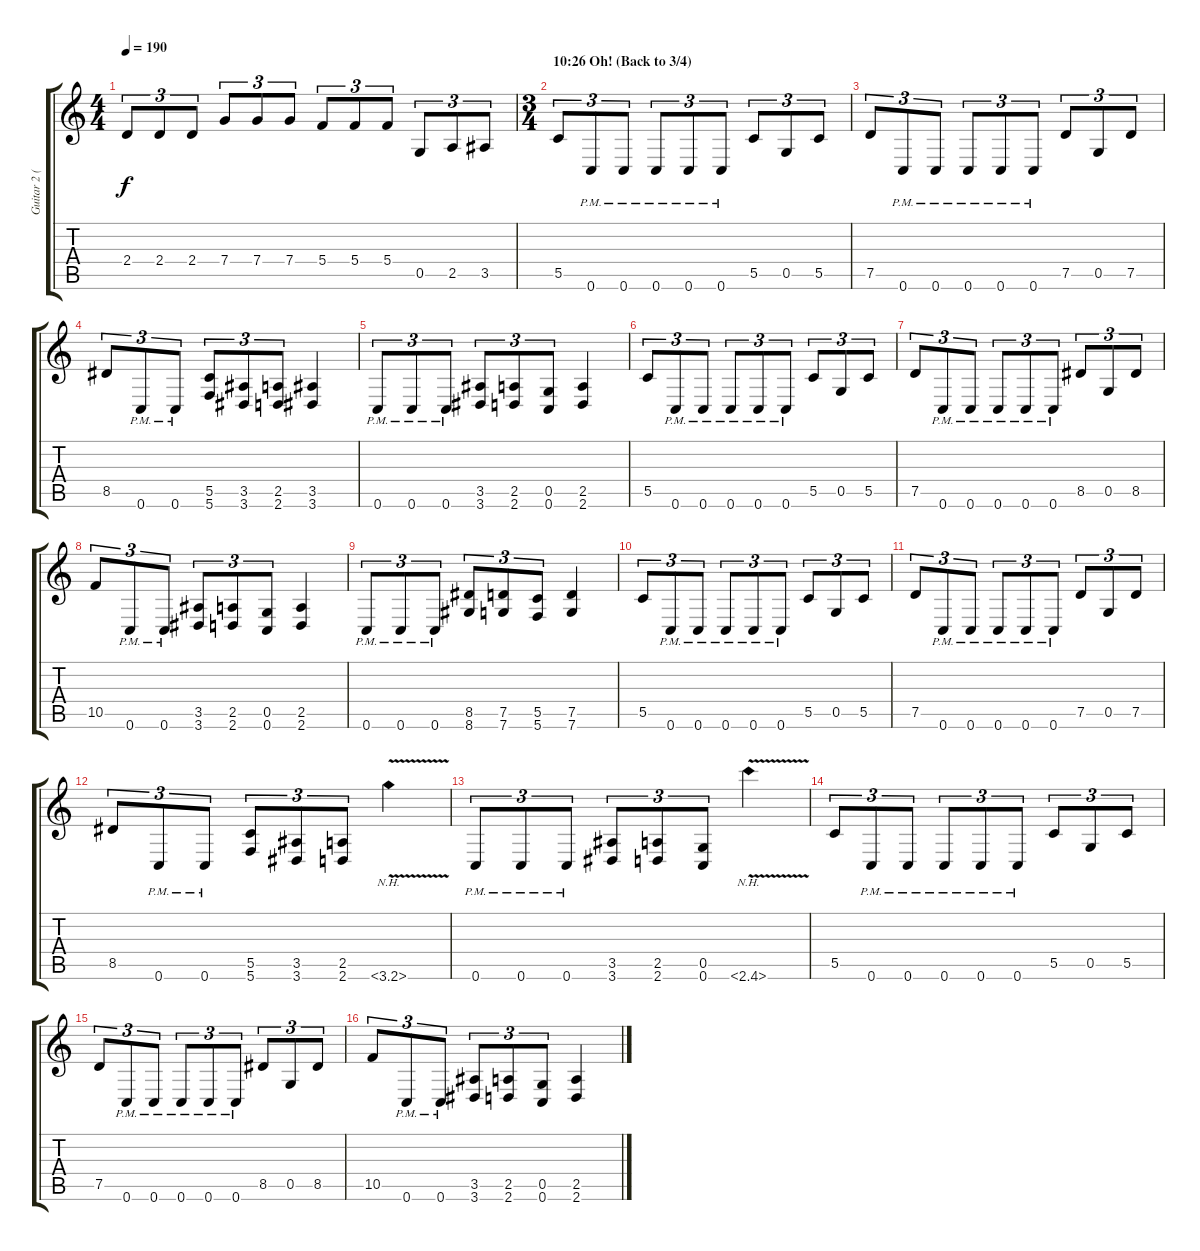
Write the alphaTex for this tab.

\track ("Guitar 2 (Jari)" "Guitar 2 (") {instrument distortionguitar}
\staff {score tabs}
\tuning (D4 A3 F3 C3 G2 C2) {hide}
\ts (4 4)
\tempo 190
\clef g2
\ks c
2.4.8{tu (3 2) dy f} 2.4.8{tu (3 2)} 2.4.8{tu (3 2)} 7.4.8{tu (3 2)} 7.4.8{tu (3 2)} 7.4.8{tu (3 2)} 5.4.8{tu (3 2)} 5.4.8{tu (3 2)} 5.4.8{tu (3 2)} 0.5.8{tu (3 2)} 2.5.8{tu (3 2)} 3.5.8{tu (3 2)} |
\ts (3 4)
\section ("" "10:26 Oh! (Back to 3/4)")
5.5.8{tu (3 2)} 0.6{pm}.8{tu (3 2)} 0.6{pm}.8{tu (3 2)} 0.6{pm}.8{tu (3 2)} 0.6{pm}.8{tu (3 2)} 0.6{pm}.8{tu (3 2)} 5.5.8{tu (3 2)} 0.5.8{tu (3 2)} 5.5.8{tu (3 2)} |
7.5.8{tu (3 2)} 0.6{pm}.8{tu (3 2)} 0.6{pm}.8{tu (3 2)} 0.6{pm}.8{tu (3 2)} 0.6{pm}.8{tu (3 2)} 0.6{pm}.8{tu (3 2)} 7.5.8{tu (3 2)} 0.5.8{tu (3 2)} 7.5.8{tu (3 2)} |
8.5.8{tu (3 2)} 0.6{pm}.8{tu (3 2)} 0.6{pm}.8{tu (3 2)} (5.5 5.6).8{tu (3 2)} (3.5 3.6).8{tu (3 2)} (2.5 2.6).8{tu (3 2)} (3.5 3.6).4 |
0.6{pm}.8{tu (3 2)} 0.6{pm}.8{tu (3 2)} 0.6{pm}.8{tu (3 2)} (3.5 3.6).8{tu (3 2)} (2.5 2.6).8{tu (3 2)} (0.5 0.6).8{tu (3 2)} (2.5 2.6).4 |
5.5.8{tu (3 2)} 0.6{pm}.8{tu (3 2)} 0.6{pm}.8{tu (3 2)} 0.6{pm}.8{tu (3 2)} 0.6{pm}.8{tu (3 2)} 0.6{pm}.8{tu (3 2)} 5.5.8{tu (3 2)} 0.5.8{tu (3 2)} 5.5.8{tu (3 2)} |
7.5.8{tu (3 2)} 0.6{pm}.8{tu (3 2)} 0.6{pm}.8{tu (3 2)} 0.6{pm}.8{tu (3 2)} 0.6{pm}.8{tu (3 2)} 0.6{pm}.8{tu (3 2)} 8.5.8{tu (3 2)} 0.5.8{tu (3 2)} 8.5.8{tu (3 2)} |
10.5.8{tu (3 2)} 0.6{pm}.8{tu (3 2)} 0.6{pm}.8{tu (3 2)} (3.5 3.6).8{tu (3 2)} (2.5 2.6).8{tu (3 2)} (0.5 0.6).8{tu (3 2)} (2.5 2.6).4 |
0.6{pm}.8{tu (3 2)} 0.6{pm}.8{tu (3 2)} 0.6{pm}.8{tu (3 2)} (8.5 8.6).8{tu (3 2)} (7.5 7.6).8{tu (3 2)} (5.5 5.6).8{tu (3 2)} (7.5 7.6).4 |
5.5.8{tu (3 2)} 0.6{pm}.8{tu (3 2)} 0.6{pm}.8{tu (3 2)} 0.6{pm}.8{tu (3 2)} 0.6{pm}.8{tu (3 2)} 0.6{pm}.8{tu (3 2)} 5.5.8{tu (3 2)} 0.5.8{tu (3 2)} 5.5.8{tu (3 2)} |
7.5.8{tu (3 2)} 0.6{pm}.8{tu (3 2)} 0.6{pm}.8{tu (3 2)} 0.6{pm}.8{tu (3 2)} 0.6{pm}.8{tu (3 2)} 0.6{pm}.8{tu (3 2)} 7.5.8{tu (3 2)} 0.5.8{tu (3 2)} 7.5.8{tu (3 2)} |
8.5.8{tu (3 2)} 0.6{pm}.8{tu (3 2)} 0.6{pm}.8{tu (3 2)} (5.5 5.6).8{tu (3 2)} (3.5 3.6).8{tu (3 2)} (2.5 2.6).8{tu (3 2)} 3.6{nh v}.4 |
0.6{pm}.8{tu (3 2)} 0.6{pm}.8{tu (3 2)} 0.6{pm}.8{tu (3 2)} (3.5 3.6).8{tu (3 2)} (2.5 2.6).8{tu (3 2)} (0.5 0.6).8{tu (3 2)} 2.6{nh v}.4 |
5.5.8{tu (3 2)} 0.6{pm}.8{tu (3 2)} 0.6{pm}.8{tu (3 2)} 0.6{pm}.8{tu (3 2)} 0.6{pm}.8{tu (3 2)} 0.6{pm}.8{tu (3 2)} 5.5.8{tu (3 2)} 0.5.8{tu (3 2)} 5.5.8{tu (3 2)} |
7.5.8{tu (3 2)} 0.6{pm}.8{tu (3 2)} 0.6{pm}.8{tu (3 2)} 0.6{pm}.8{tu (3 2)} 0.6{pm}.8{tu (3 2)} 0.6{pm}.8{tu (3 2)} 8.5.8{tu (3 2)} 0.5.8{tu (3 2)} 8.5.8{tu (3 2)} |
10.5.8{tu (3 2)} 0.6{pm}.8{tu (3 2)} 0.6{pm}.8{tu (3 2)} (3.5 3.6).8{tu (3 2)} (2.5 2.6).8{tu (3 2)} (0.5 0.6).8{tu (3 2)} (2.5 2.6).4
